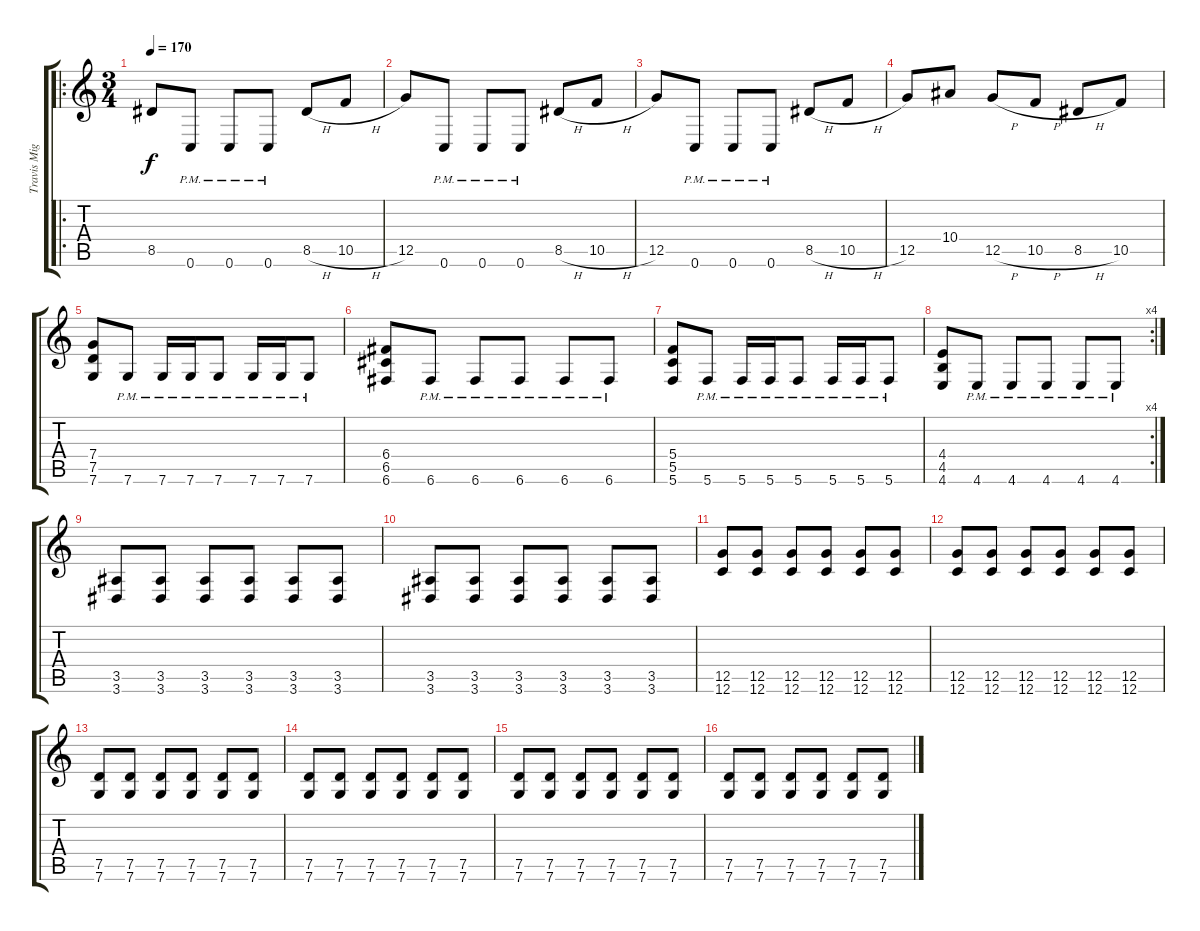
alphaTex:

\track ("Travis Miguel" "Travis Mig") {instrument distortionguitar}
\staff {score tabs}
\tuning (D4 A3 F3 C3 G2 C2) {hide}
\ro
\ts (3 4)
\tempo 170
\clef g2
\ks c
8.5.8{dy f instrument distortionguitar} 0.6{pm}.8 0.6{pm}.8 0.6{pm}.8 8.5{h}.8 10.5{h}.8 |
12.5.8 0.6{pm}.8 0.6{pm}.8 0.6{pm}.8 8.5{h}.8 10.5{h}.8 |
12.5.8 0.6{pm}.8 0.6{pm}.8 0.6{pm}.8 8.5{h}.8 10.5{h}.8 |
12.5.8 10.4.8 12.5{h}.8 10.5{h}.8 8.5{h}.8 10.5.8 |
(7.4 7.5 7.6).8 7.6{pm}.8 7.6{pm}.16 7.6{pm}.16 7.6{pm}.8 7.6{pm}.16 7.6{pm}.16 7.6{pm}.8 |
(6.4 6.5 6.6).8 6.6{pm}.8 6.6{pm}.8 6.6{pm}.8 6.6{pm}.8 6.6{pm}.8 |
(5.4 5.5 5.6).8 5.6{pm}.8 5.6{pm}.16 5.6{pm}.16 5.6{pm}.8 5.6{pm}.16 5.6{pm}.16 5.6{pm}.8 |
\rc 4
(4.4 4.5 4.6).8 4.6{pm}.8 4.6{pm}.8 4.6{pm}.8 4.6{pm}.8 4.6{pm}.8 |
(3.5 3.6).8 (3.5 3.6).8 (3.5 3.6).8 (3.5 3.6).8 (3.5 3.6).8 (3.5 3.6).8 |
(3.5 3.6).8 (3.5 3.6).8 (3.5 3.6).8 (3.5 3.6).8 (3.5 3.6).8 (3.5 3.6).8 |
(12.5 12.6).8 (12.5 12.6).8 (12.5 12.6).8 (12.5 12.6).8 (12.5 12.6).8 (12.5 12.6).8 |
(12.5 12.6).8 (12.5 12.6).8 (12.5 12.6).8 (12.5 12.6).8 (12.5 12.6).8 (12.5 12.6).8 |
(7.5 7.6).8 (7.5 7.6).8 (7.5 7.6).8 (7.5 7.6).8 (7.5 7.6).8 (7.5 7.6).8 |
(7.5 7.6).8 (7.5 7.6).8 (7.5 7.6).8 (7.5 7.6).8 (7.5 7.6).8 (7.5 7.6).8 |
(7.5 7.6).8 (7.5 7.6).8 (7.5 7.6).8 (7.5 7.6).8 (7.5 7.6).8 (7.5 7.6).8 |
(7.5 7.6).8 (7.5 7.6).8 (7.5 7.6).8 (7.5 7.6).8 (7.5 7.6).8 (7.5 7.6).8
